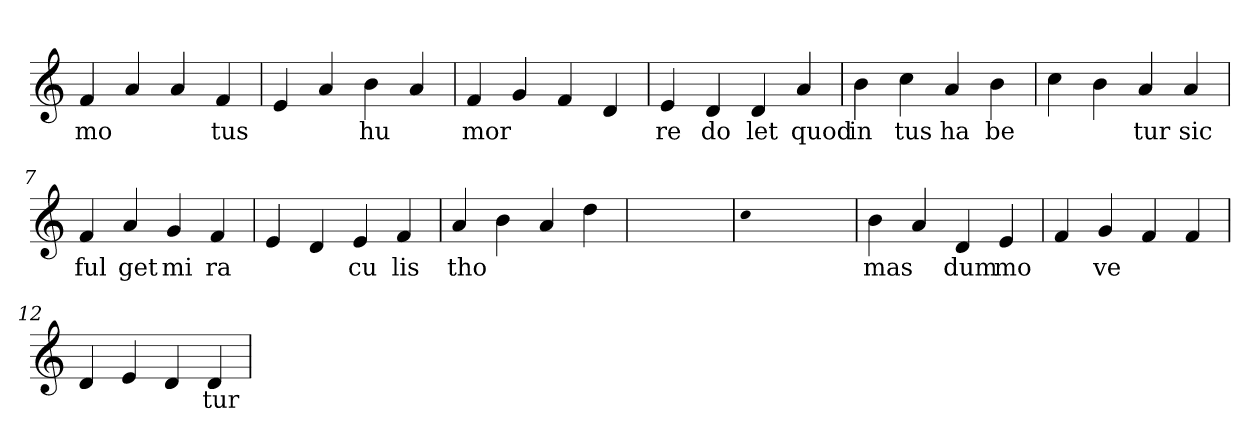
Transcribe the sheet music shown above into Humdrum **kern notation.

**kern	**text
*part1	*part1
*staff1	*staff1
*clefG2	*
=1	=1
4f	mo
4a	.
4a	.
4f	tus
=2	=2
4e	.
4a	.
4b	hu
4a	.
=3	=3
4f	mor
4g	.
4f	.
4d	.
=4	=4
4e	re
4d	do
4d	let
4a	quod
=5	=5
4b	in
4cc	tus
4a	ha
4b	be
=6	=6
4cc	.
4b	.
4a	tur
4a	sic
=7	=7
4f	ful
4a	get
4g	mi
4f	ra
=8	=8
4e	.
4d	.
4e	cu
4f	lis
=9	=9
4a	tho
4b	.
4a	.
4dd	.
=10	=10
1ryy	.
=10	=10
qqcc	.
1ryy	.
=10	=10
4b	mas
4a	.
4d	dum
4e	mo
=11	=11
4f	.
4g	ve
4f	.
4f	.
=12	=12
4d	.
4e	.
4d	.
4d	tur
=	=
*-	*-
